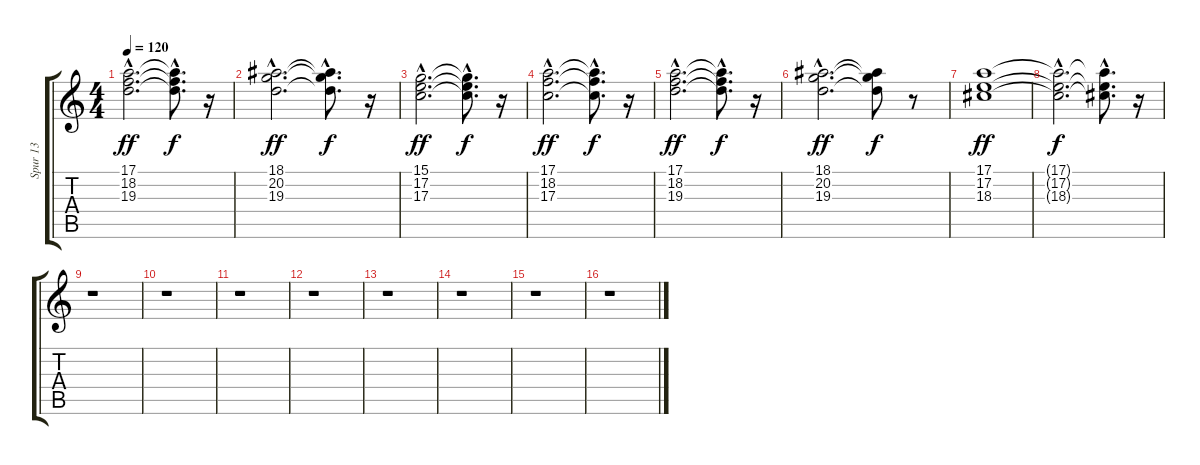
\track ("Spur 13" "Spur 13") {instrument synthstrings1}
\staff {score tabs}
\tuning (E4 B3 G3 D3 A2 E2) {hide}
\ts (4 4)
\tempo 120
\clef g2
\ks c
(17.1{hac} 18.2{hac} 19.3{hac}).2{d dy ff} (17.1{hac t} 18.2{hac t} 19.3{hac t}).8{d dy f} r.16 |
(18.1{hac} 20.2{hac} 19.3{hac}).2{d dy ff} (18.1{hac t} 20.2{hac t} 19.3{hac t}).8{d dy f} r.16 |
(15.1{hac} 17.2{hac} 17.3{hac}).2{d dy ff} (15.1{hac t} 17.2{hac t} 17.3{hac t}).8{d dy f} r.16 |
(17.1{hac} 18.2{hac} 17.3{hac}).2{d dy ff} (17.1{hac t} 18.2{hac t} 17.3{hac t}).8{d dy f} r.16 |
(17.1{hac} 18.2{hac} 19.3{hac}).2{d dy ff} (17.1{hac t} 18.2{hac t} 19.3{hac t}).8{d dy f} r.16 |
(18.1{hac} 20.2{hac} 19.3{hac}).2{d dy ff} (18.1{t} 20.2{t} 19.3{t}).8{dy f} r.8 |
(17.1 17.2 18.3).1{dy ff} |
(17.1{hac t} 17.2{hac t} 18.3{hac t}).2{d dy f} (17.1{hac t} 17.2{hac t} 18.3{hac t}).8{d} r.16 |
r.1 |
r.1 |
r.1 |
r.1 |
r.1 |
r.1 |
r.1 |
r.1
